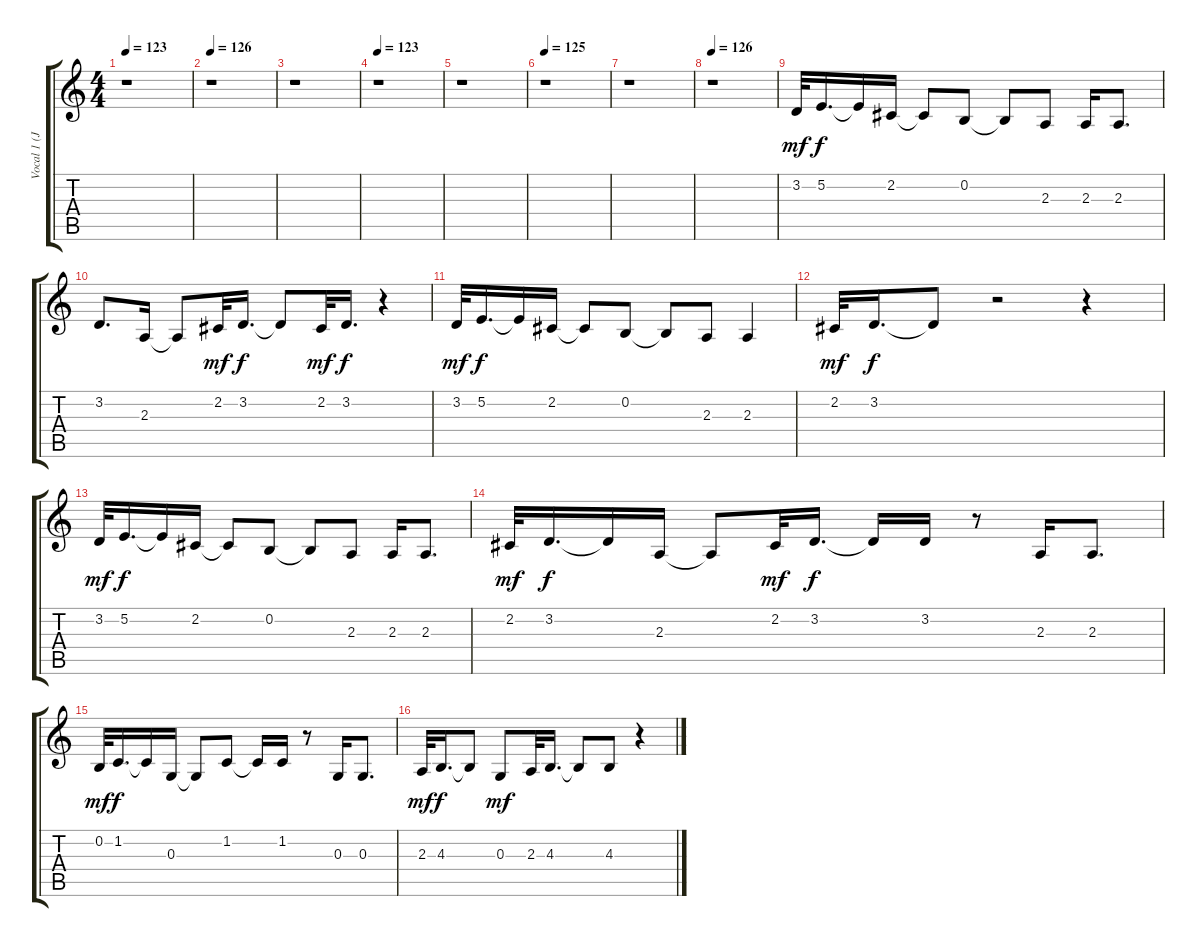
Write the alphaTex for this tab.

\track ("Vocal 1 (John Lennon)" "Vocal 1 (J") {instrument voiceoohs}
\staff {score tabs}
\tuning (E4 B3 G3 D3 A2 E2) {hide}
\ts (4 4)
\tempo 123
\clef g2
\ks c
r.1{dy f} |
\tempo 126
r.1 |
r.1 |
\tempo 123
r.1 |
r.1 |
\tempo 125
r.1 |
r.1 |
\tempo 126
r.1 |
3.2.32{dy mf} 5.2.16{d dy f} 5.2{t}.16 2.2.16 2.2{t}.8 0.2.8 0.2{t}.8 2.3.8 2.3.16 2.3.8{d} |
3.2.8{d} 2.3.16 2.3{t}.8 2.2.32{dy mf} 3.2.16{d dy f} 3.2{t}.8 2.2.32{dy mf} 3.2.16{d dy f} r.4 |
3.2.32{dy mf} 5.2.16{d dy f} 5.2{t}.16 2.2.16 2.2{t}.8 0.2.8 0.2{t}.8 2.3.8 2.3.4 |
2.2.32{dy mf} 3.2.16{d dy f} 3.2{t}.8 r.2 r.4 |
3.2.32{dy mf} 5.2.16{d dy f} 5.2{t}.16 2.2.16 2.2{t}.8 0.2.8 0.2{t}.8 2.3.8 2.3.16 2.3.8{d} |
2.2.32{dy mf} 3.2.16{d dy f} 3.2{t}.16 2.3.16 2.3{t}.8 2.2.32{dy mf} 3.2.16{d dy f} 3.2{t}.16 3.2.16 r.8 2.3.16 2.3.8{d} |
0.2.32{dy mf} 1.2.16{d dy f} 1.2{t}.16 0.3.16 0.3{t}.8 1.2.8 1.2{t}.16 1.2.16 r.8 0.3.16 0.3.8{d} |
2.3.32{dy mf} 4.3.16{d dy f} 4.3{t}.8 0.3.8{dy mf} 2.3.32 4.3.16{d} 4.3{t}.8 4.3.8 r.4
